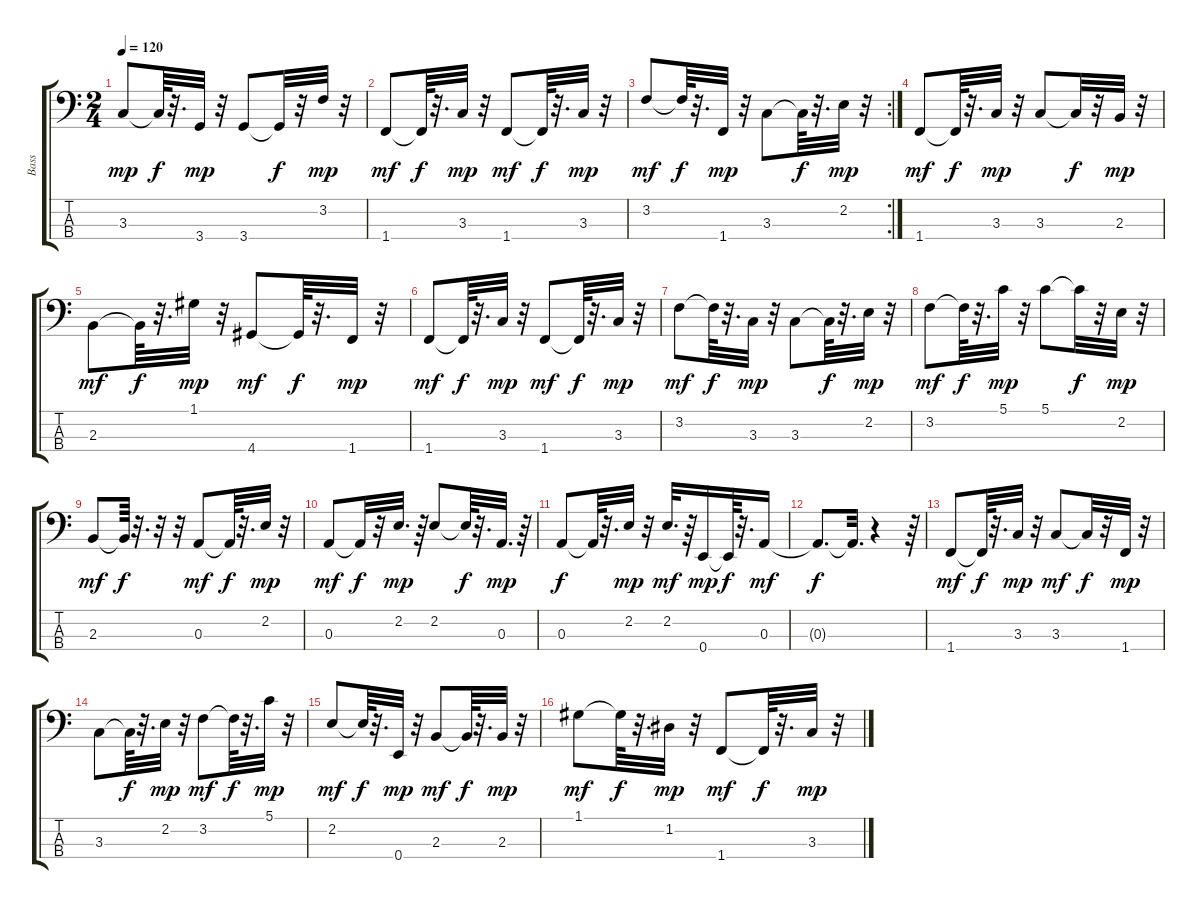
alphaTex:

\track ("Bass" "Bass") {instrument acousticbass}
\staff {score tabs}
\tuning (G2 D2 A1 E1) {hide}
\ts (2 4)
\tempo 120
\clef f4
\ks c
3.3.8{dy mp} 3.3{t}.64{dy f} r.32{d} 3.4.32{dy mp} r.32 3.4.8 3.4{t}.32{dy f} r.32 3.2.32{dy mp} r.32 |
1.4.8{dy mf} 1.4{t}.64{dy f} r.32{d} 3.3.32{dy mp} r.32 1.4.8{dy mf} 1.4{t}.64{dy f} r.32{d} 3.3.32{dy mp} r.32 |
\rc 2
3.2.8{dy mf} 3.2{t}.64{dy f} r.32{d} 1.4.32{dy mp} r.32 3.3.8 3.3{t}.64{dy f} r.32{d} 2.2.32{dy mp} r.32 |
1.4.8{dy mf} 1.4{t}.64{dy f} r.32{d} 3.3.32{dy mp} r.32 3.3.8 3.3{t}.32{dy f} r.32 2.3.32{dy mp} r.32 |
2.3.8{dy mf} 2.3{t}.64{dy f} r.32{d} 1.1.32{dy mp} r.32 4.4.8{dy mf} 4.4{t}.64{dy f} r.32{d} 1.4.32{dy mp} r.32 |
1.4.8{dy mf} 1.4{t}.64{dy f} r.32{d} 3.3.32{dy mp} r.32 1.4.8{dy mf} 1.4{t}.64{dy f} r.32{d} 3.3.32{dy mp} r.32 |
3.2.8{dy mf} 3.2{t}.64{dy f} r.32{d} 3.3.32{dy mp} r.32 3.3.8 3.3{t}.64{dy f} r.32{d} 2.2.32{dy mp} r.32 |
3.2.8{dy mf} 3.2{t}.64{dy f} r.32{d} 5.1.32{dy mp} r.32 5.1.8 5.1{t}.32{dy f} r.32 2.2.32{dy mp} r.32 |
2.3.8{dy mf} 2.3{t}.64{dy f} r.32{d} r.32 r.32 0.3.8{dy mf} 0.3{t}.64{dy f} r.32{d} 2.2.32{dy mp} r.32 |
0.3.8{dy mf} 0.3{t}.32{dy f} r.32 2.2.32{d dy mp} r.64 2.2.8 2.2{t}.64{dy f} r.32{d} 0.3.32{d dy mp} r.64 |
0.3.8{dy f} 0.3{t}.64 r.32{d} 2.2.32{dy mp} r.32 2.2.32{d dy mf} r.64 0.4.16{dy mp} 0.4{t}.64{dy f} r.32{d} 0.3.16{dy mf} |
0.3{t}.8{d dy f} 0.3{t}.32{d} r.4 r.64 |
1.4.8{dy mf} 1.4{t}.64{dy f} r.32{d} 3.3.32{dy mp} r.32 3.3.8{dy mf} 3.3{t}.32{dy f} r.32 1.4.32{dy mp} r.32 |
3.3.8 3.3{t}.64{dy f} r.32{d} 2.2.32{dy mp} r.32 3.2.8{dy mf} 3.2{t}.64{dy f} r.32{d} 5.1.32{dy mp} r.32 |
2.2.8{dy mf} 2.2{t}.64{dy f} r.32{d} 0.4.32{dy mp} r.32 2.3.8{dy mf} 2.3{t}.64{dy f} r.32{d} 2.3.32{dy mp} r.32 |
1.1.8{dy mf} 1.1{t}.64{dy f} r.32{d} 1.2.32{dy mp} r.32 1.4.8{dy mf} 1.4{t}.64{dy f} r.32{d} 3.3.32{dy mp} r.32
